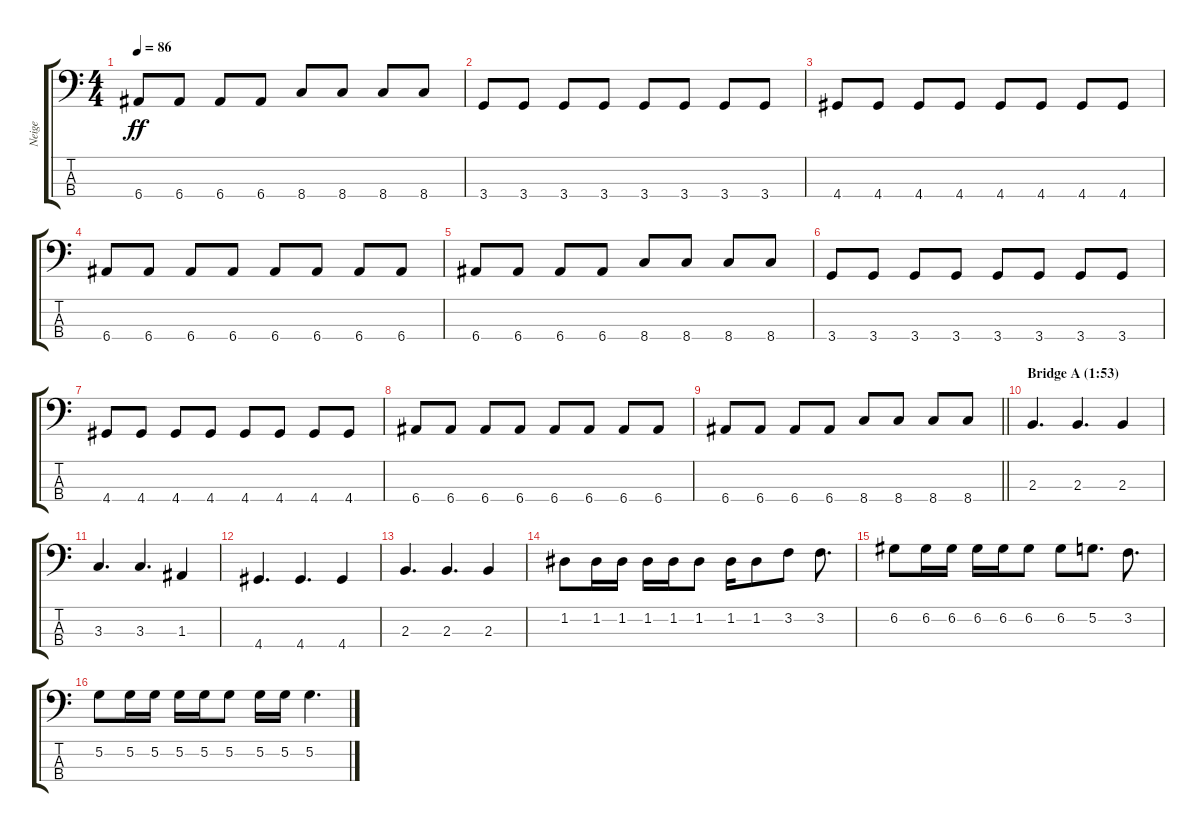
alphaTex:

\track ("Neige" "Neige") {instrument electricbassfinger}
\staff {score tabs}
\tuning (G2 D2 A1 E1) {hide}
\ts (4 4)
\tempo 86
\clef f4
\ks c
6.4.8{dy ff} 6.4.8 6.4.8 6.4.8 8.4.8 8.4.8 8.4.8 8.4.8 |
3.4.8 3.4.8 3.4.8 3.4.8 3.4.8 3.4.8 3.4.8 3.4.8 |
4.4.8 4.4.8 4.4.8 4.4.8 4.4.8 4.4.8 4.4.8 4.4.8 |
6.4.8 6.4.8 6.4.8 6.4.8 6.4.8 6.4.8 6.4.8 6.4.8 |
6.4.8 6.4.8 6.4.8 6.4.8 8.4.8 8.4.8 8.4.8 8.4.8 |
3.4.8 3.4.8 3.4.8 3.4.8 3.4.8 3.4.8 3.4.8 3.4.8 |
4.4.8 4.4.8 4.4.8 4.4.8 4.4.8 4.4.8 4.4.8 4.4.8 |
6.4.8 6.4.8 6.4.8 6.4.8 6.4.8 6.4.8 6.4.8 6.4.8 |
\barLineRight lightlight
6.4.8 6.4.8 6.4.8 6.4.8 8.4.8 8.4.8 8.4.8 8.4.8 |
\section ("" "Bridge A (1:53)")
2.3.4{d} 2.3.4{d} 2.3.4 |
3.3.4{d} 3.3.4{d} 1.3.4 |
4.4.4{d} 4.4.4{d} 4.4.4 |
2.3.4{d} 2.3.4{d} 2.3.4 |
1.2.8 1.2.16 1.2.16 1.2.16 1.2.16 1.2.8 1.2.16 1.2.8 3.2.8 3.2.8{d} |
6.2.8 6.2.16 6.2.16 6.2.16 6.2.16 6.2.8 6.2.8 5.2.8{d} 3.2.8{d} |
5.2.8 5.2.16 5.2.16 5.2.16 5.2.16 5.2.8 5.2.16 5.2.16 5.2.4{d}
